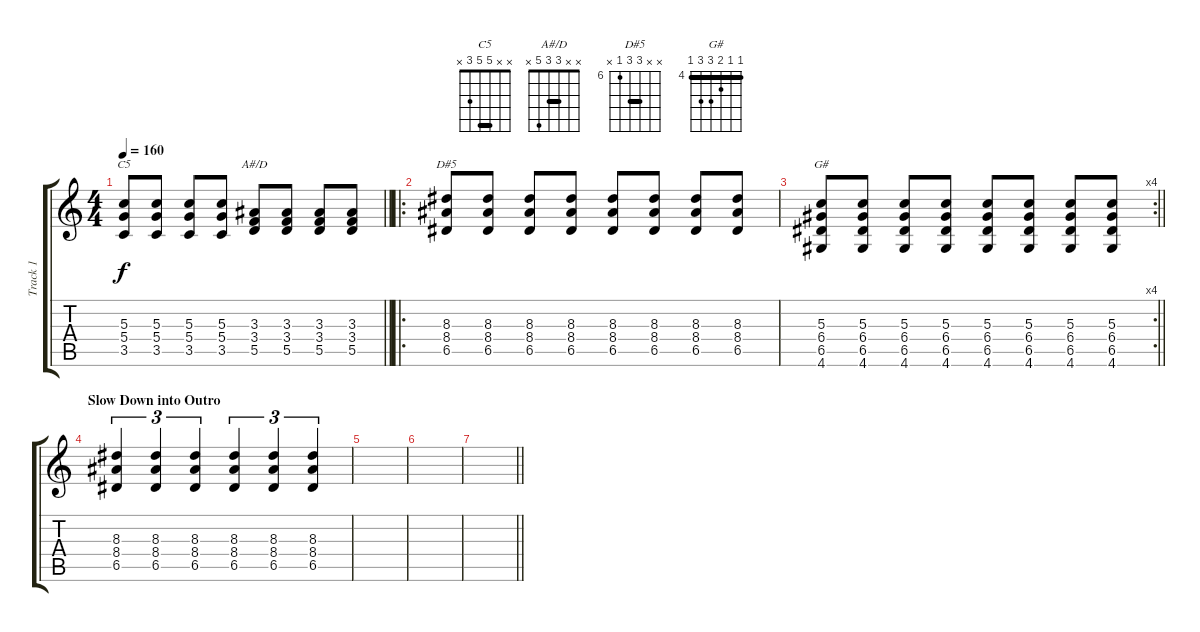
\track ("Track 1" "Track 1") {instrument acousticguitarsteel}
\staff {score tabs}
\tuning (E4 B3 G3 D3 A2 E2) {hide}
\chord ("C5" x x 5 5 3 x) {barre 5}
\chord ("A#/D" x x 3 3 5 x) {barre 3}
\chord ("D#5" x x 8 8 6 x) {firstfret 6 barre 8}
\chord ("G#" 4 4 5 6 6 4) {firstfret 4 barre 4}
\ts (4 4)
\tempo 160
\clef g2
\barLineRight lightlight
\ks c
(5.3 5.4 3.5).8{ch "C5" dy f} (5.3 5.4 3.5).8 (5.3 5.4 3.5).8 (5.3 5.4 3.5).8 (3.3 3.4 5.5).8{ch "A#/D"} (3.3 3.4 5.5).8 (3.3 3.4 5.5).8 (3.3 3.4 5.5).8 |
\ro
(8.3 8.4 6.5).8{ch "D#5"} (8.3 8.4 6.5).8 (8.3 8.4 6.5).8 (8.3 8.4 6.5).8 (8.3 8.4 6.5).8 (8.3 8.4 6.5).8 (8.3 8.4 6.5).8 (8.3 8.4 6.5).8 |
\rc 4
\barLineRight lightlight
(5.3 6.4 6.5 4.6).8{ch "G#"} (5.3 6.4 6.5 4.6).8 (5.3 6.4 6.5 4.6).8 (5.3 6.4 6.5 4.6).8 (5.3 6.4 6.5 4.6).8 (5.3 6.4 6.5 4.6).8 (5.3 6.4 6.5 4.6).8 (5.3 6.4 6.5 4.6).8 |
\section ("" "Slow Down into Outro")
(8.3 8.4 6.5).4{tu (3 2)} (8.3 8.4 6.5).4{tu (3 2)} (8.3 8.4 6.5).4{tu (3 2)} (8.3 8.4 6.5).4{tu (3 2)} (8.3 8.4 6.5).4{tu (3 2)} (8.3 8.4 6.5).4{tu (3 2)} |
|
|
\barLineRight lightlight
